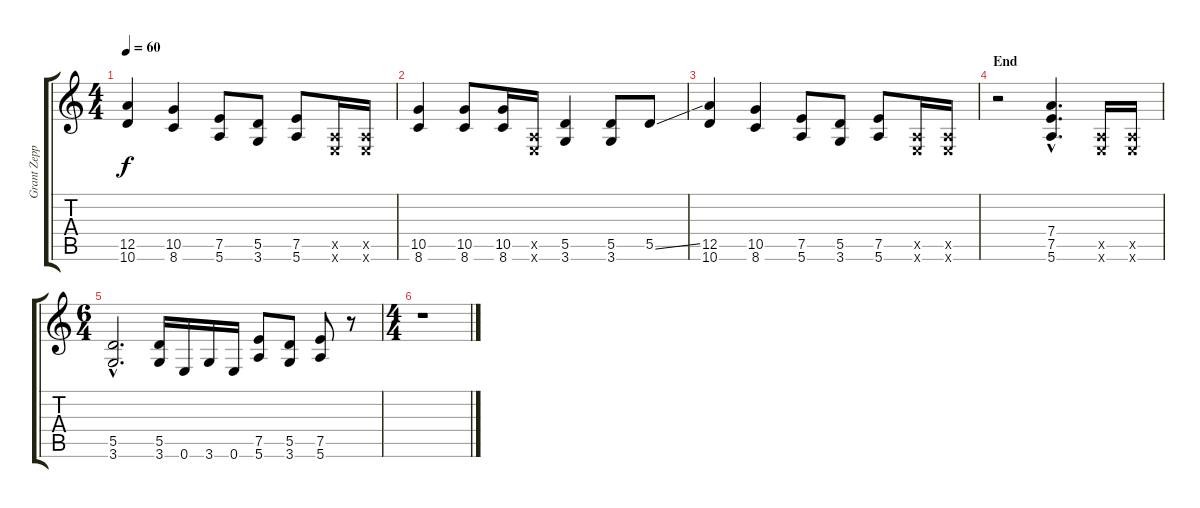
\track ("Grant Zeppelin" "Grant Zepp") {instrument overdrivenguitar}
\staff {score tabs}
\tuning (E4 B3 G3 D3 A2 E2) {hide}
\ts (4 4)
\tempo 60
\clef g2
\ks c
(12.5 10.6).4{dy f} (10.5 8.6).4 (7.5 5.6).8 (5.5 3.6).8 (7.5 5.6).8 (0.5{x} 0.6{x}).16 (0.5{x} 0.6{x}).16 |
(10.5 8.6).4 (10.5 8.6).8 (10.5 8.6).16 (0.5{x} 0.6{x}).16 (5.5 3.6).4 (5.5 3.6).8 5.5{ss}.8 |
(12.5 10.6).4 (10.5 8.6).4 (7.5 5.6).8 (5.5 3.6).8 (7.5 5.6).8 (0.5{x} 0.6{x}).16 (0.5{x} 0.6{x}).16 |
\section ("" "End")
r.2 (7.4{hac} 7.5{hac} 5.6{hac}).4{d} (0.5{x} 0.6{x}).16 (0.5{x} 0.6{x}).16 |
\ts (6 4)
(5.5{hac} 3.6{hac}).2{d} (5.5 3.6).16 0.6.16 3.6.16 0.6.16 (7.5 5.6).8 (5.5 3.6).8 (7.5 5.6).8 r.8 |
\ts (4 4)
r.1
